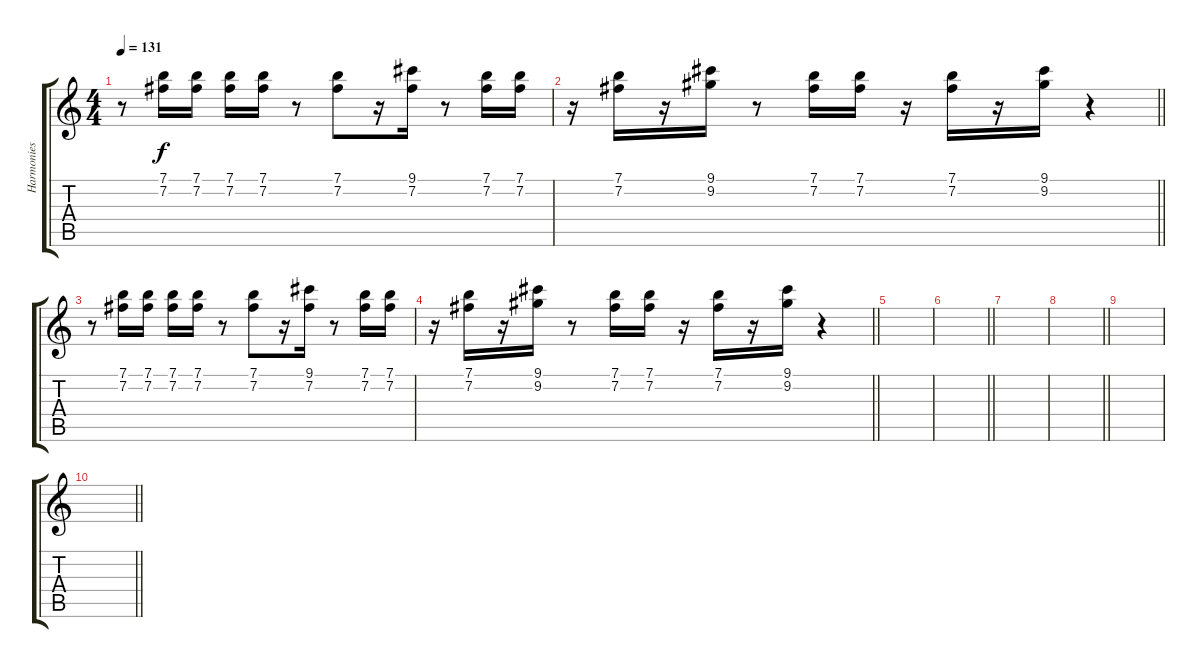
\track ("Harmonies 2" "Harmonies ") {instrument distortionguitar}
\staff {score tabs}
\tuning (E4 B3 G3 D3 A2 E2) {hide}
\ts (4 4)
\tempo 131
\clef g2
\ks c
r.8{dy f} (7.1 7.2).16 (7.1 7.2).16 (7.1 7.2).16 (7.1 7.2).16 r.8 (7.1 7.2).8 r.16 (9.1 7.2).16 r.8 (7.1 7.2).16 (7.1 7.2).16 |
\barLineRight lightlight
r.16 (7.1 7.2).16 r.16 (9.1 9.2).16 r.8 (7.1 7.2).16 (7.1 7.2).16 r.16 (7.1 7.2).16 r.16 (9.1 9.2).16 r.4 |
r.8 (7.1 7.2).16 (7.1 7.2).16 (7.1 7.2).16 (7.1 7.2).16 r.8 (7.1 7.2).8 r.16 (9.1 7.2).16 r.8 (7.1 7.2).16 (7.1 7.2).16 |
\barLineRight lightlight
r.16 (7.1 7.2).16 r.16 (9.1 9.2).16 r.8 (7.1 7.2).16 (7.1 7.2).16 r.16 (7.1 7.2).16 r.16 (9.1 9.2).16 r.4 |
|
\barLineRight lightlight
|
|
\barLineRight lightlight
|
|
\barLineRight lightlight
